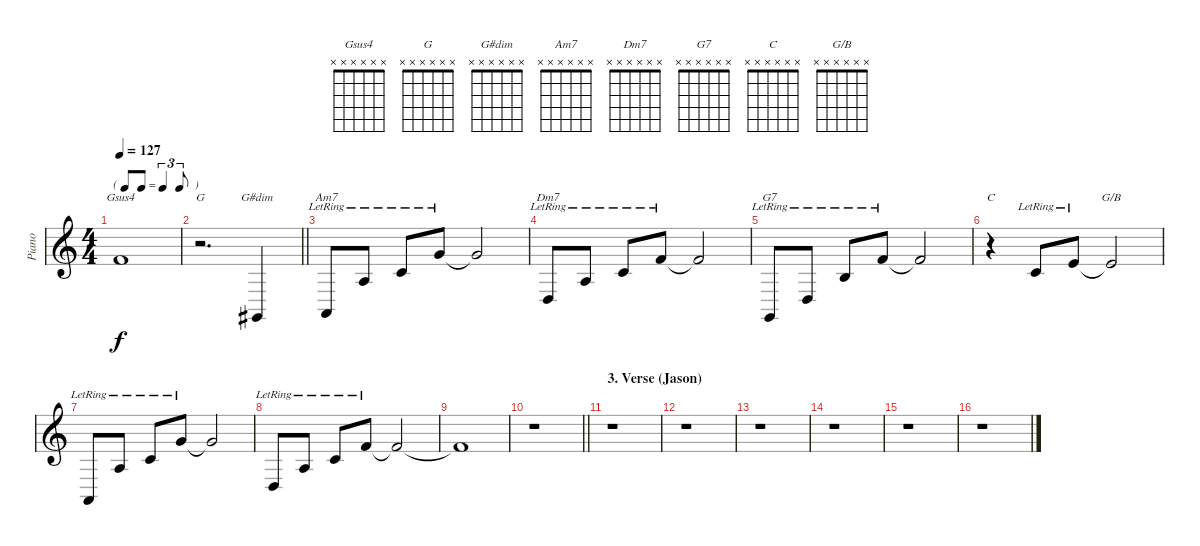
\track ("Piano" "Piano") {instrument acousticgrandpiano}
\staff {score}
\tuning (E4 B3 G3 D3 A2 E2) {hide}
\chord ("Gsus4" x x x x x x)
\chord ("G" x x x x x x)
\chord ("G#dim" x x x x x x)
\chord ("Am7" x x x x x x)
\chord ("Dm7" x x x x x x)
\chord ("G7" x x x x x x)
\chord ("C" x x x x x x)
\chord ("G/B" x x x x x x)
\ts (4 4)
\tf triplet8th
\tempo 127
\clef g2
\ks c
1.1{t}.1{ch "Gsus4" dy f} |
\barLineRight lightlight
r.2{d ch "G"} 4.6.4{ch "G#dim"} |
0.5{lr}.8{ch "Am7"} 2.3{lr}.8 1.2{lr}.8 3.1{lr}.8 3.1{t}.2 |
0.4{lr}.8{ch "Dm7"} 2.3{lr}.8 1.2{lr}.8 1.1{lr}.8 1.1{t}.2 |
3.6{lr}.8{ch "G7"} 0.4{lr}.8 0.2{lr}.8 1.1{lr}.8 1.1{t}.2 |
r.4{ch "C"} 1.2{lr}.8 0.1{lr}.8 0.1{t}.2{ch "G/B"} |
0.5{lr}.8 2.3{lr}.8 1.2{lr}.8 3.1{lr}.8 3.1{t}.2 |
0.4{lr}.8 2.3{lr}.8 1.2{lr}.8 1.1{lr}.8 1.1{t}.2 |
1.1{t}.1 |
\barLineRight lightlight
r.1 |
\section ("" "3. Verse (Jason)")
r.1 |
r.1 |
r.1 |
r.1 |
r.1 |
r.1
